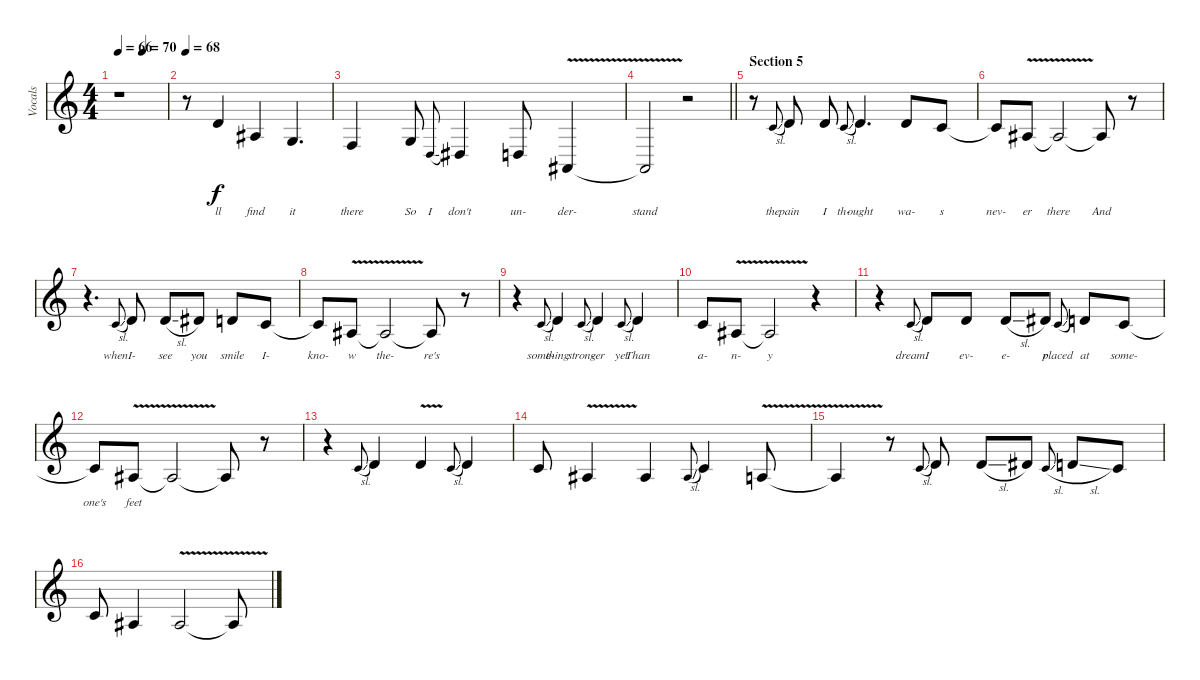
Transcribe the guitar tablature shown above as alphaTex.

\track ("Vocals" "Vocals") {instrument tenorsax}
\staff {score}
\tuning (E4 B3 G3 D3 A2 E2) {hide}
\ts (4 4)
\tempo 66
\tempo (70 0.5)
\clef g2
\ks c
r.1{dy f} |
\tempo 68
r.8 12.4.4{lyrics (0 "ll") lyrics (1 "") lyrics (2 "") lyrics (3 "") lyrics (4 "")} 8.4.4{lyrics (0 "find") lyrics (1 "") lyrics (2 "") lyrics (3 "") lyrics (4 "")} 5.4.4{d lyrics (0 "it") lyrics (1 "") lyrics (2 "") lyrics (3 "") lyrics (4 "")} |
3.4.4{lyrics (0 "there") lyrics (1 "") lyrics (2 "") lyrics (3 "") lyrics (4 "")} 5.4.8{lyrics (0 "So") lyrics (1 "") lyrics (2 "") lyrics (3 "") lyrics (4 "")} 0.4{sl}.8{lyrics (0 "I") lyrics (1 "") lyrics (2 "") lyrics (3 "") lyrics (4 "") gr onbeat} 1.4.4{lyrics (0 "don't") lyrics (1 "") lyrics (2 "") lyrics (3 "") lyrics (4 "")} 0.4.8{lyrics (0 "un-") lyrics (1 "") lyrics (2 "") lyrics (3 "") lyrics (4 "")} 1.5{v}.4{lyrics (0 "der-") lyrics (1 "") lyrics (2 "") lyrics (3 "") lyrics (4 "")} |
\barLineRight lightlight
1.5{t}.2{lyrics (0 "stand") lyrics (1 "") lyrics (2 "") lyrics (3 "") lyrics (4 "")} r.2 |
\section ("" "Section 5")
r.8 10.4{sl}.8{lyrics (0 "the") lyrics (1 "") lyrics (2 "") lyrics (3 "") lyrics (4 "") gr onbeat} 12.4.8{lyrics (0 "pain") lyrics (1 "") lyrics (2 "") lyrics (3 "") lyrics (4 "")} 12.4.8{lyrics (0 "I") lyrics (1 "") lyrics (2 "") lyrics (3 "") lyrics (4 "")} 10.4{sl}.8{lyrics (0 "th-") lyrics (1 "") lyrics (2 "") lyrics (3 "") lyrics (4 "") gr onbeat} 12.4.4{d lyrics (0 "ought") lyrics (1 "") lyrics (2 "") lyrics (3 "") lyrics (4 "")} 12.4.8{lyrics (0 "wa-") lyrics (1 "") lyrics (2 "") lyrics (3 "") lyrics (4 "")} 10.4.8{lyrics (0 "s") lyrics (1 "") lyrics (2 "") lyrics (3 "") lyrics (4 "")} |
10.4{t}.8{lyrics (0 "nev-") lyrics (1 "") lyrics (2 "") lyrics (3 "") lyrics (4 "")} 8.4{v}.8{lyrics (0 "er") lyrics (1 "") lyrics (2 "") lyrics (3 "") lyrics (4 "")} 8.4{t}.2{lyrics (0 "there") lyrics (1 "") lyrics (2 "") lyrics (3 "") lyrics (4 "")} 8.4{t}.8{lyrics (0 "And") lyrics (1 "") lyrics (2 "") lyrics (3 "") lyrics (4 "")} r.8 |
r.4{d} 10.4{sl}.8{lyrics (0 "when") lyrics (1 "") lyrics (2 "") lyrics (3 "") lyrics (4 "") gr onbeat} 12.4.8{lyrics (0 "I-") lyrics (1 "") lyrics (2 "") lyrics (3 "") lyrics (4 "")} 12.4{sl}.8{lyrics (0 "see") lyrics (1 "") lyrics (2 "") lyrics (3 "") lyrics (4 "")} 13.4.8{lyrics (0 "you") lyrics (1 "") lyrics (2 "") lyrics (3 "") lyrics (4 "")} 12.4.8{lyrics (0 "smile") lyrics (1 "") lyrics (2 "") lyrics (3 "") lyrics (4 "")} 10.4.8{lyrics (0 "I-") lyrics (1 "") lyrics (2 "") lyrics (3 "") lyrics (4 "")} |
10.4{t}.8{lyrics (0 "kno-") lyrics (1 "") lyrics (2 "") lyrics (3 "") lyrics (4 "")} 8.4{v}.8{lyrics (0 "w") lyrics (1 "") lyrics (2 "") lyrics (3 "") lyrics (4 "")} 8.4{t}.2{lyrics (0 "the-") lyrics (1 "") lyrics (2 "") lyrics (3 "") lyrics (4 "")} 8.4{t}.8{lyrics (0 "re's") lyrics (1 "") lyrics (2 "") lyrics (3 "") lyrics (4 "")} r.8 |
r.4 10.4{sl}.8{lyrics (0 "some-") lyrics (1 "") lyrics (2 "") lyrics (3 "") lyrics (4 "") gr onbeat} 12.4.4{lyrics (0 "thing") lyrics (1 "") lyrics (2 "") lyrics (3 "") lyrics (4 "")} 10.4{sl}.8{lyrics (0 "stron-") lyrics (1 "") lyrics (2 "") lyrics (3 "") lyrics (4 "") gr onbeat} 12.4.4{lyrics (0 "ger") lyrics (1 "") lyrics (2 "") lyrics (3 "") lyrics (4 "")} 10.4{sl}.8{lyrics (0 "yet") lyrics (1 "") lyrics (2 "") lyrics (3 "") lyrics (4 "") gr onbeat} 12.4.4{lyrics (0 "Than") lyrics (1 "") lyrics (2 "") lyrics (3 "") lyrics (4 "")} |
10.4.8{lyrics (0 "a-") lyrics (1 "") lyrics (2 "") lyrics (3 "") lyrics (4 "")} 8.4{v}.8{lyrics (0 "n-") lyrics (1 "") lyrics (2 "") lyrics (3 "") lyrics (4 "")} 8.4{t}.2{lyrics (0 "y") lyrics (1 "") lyrics (2 "") lyrics (3 "") lyrics (4 "")} r.4 |
r.4 10.4{sl}.8{lyrics (0 "dream") lyrics (1 "") lyrics (2 "") lyrics (3 "") lyrics (4 "") gr onbeat} 12.4.8{lyrics (0 "I") lyrics (1 "") lyrics (2 "") lyrics (3 "") lyrics (4 "")} 12.4.8{lyrics (0 "ev-") lyrics (1 "") lyrics (2 "") lyrics (3 "") lyrics (4 "")} 12.4{sl}.8{lyrics (0 "e-") lyrics (1 "") lyrics (2 "") lyrics (3 "") lyrics (4 "")} 13.4.8{lyrics (0 "r") lyrics (1 "") lyrics (2 "") lyrics (3 "") lyrics (4 "")} 10.4{sl}.8{lyrics (0 "placed") lyrics (1 "") lyrics (2 "") lyrics (3 "") lyrics (4 "") gr onbeat} 12.4.8{lyrics (0 "at") lyrics (1 "") lyrics (2 "") lyrics (3 "") lyrics (4 "")} 10.4.8{lyrics (0 "some-") lyrics (1 "") lyrics (2 "") lyrics (3 "") lyrics (4 "")} |
10.4{t}.8{lyrics (0 "one's") lyrics (1 "") lyrics (2 "") lyrics (3 "") lyrics (4 "")} 8.4{v}.8{lyrics (0 "feet") lyrics (1 "") lyrics (2 "") lyrics (3 "") lyrics (4 "")} 8.4{t}.2 8.4{t}.8 r.8 |
r.4 10.4{sl}.8{gr onbeat} 12.4.4 12.4{v}.4 10.4{sl}.8{gr onbeat} 12.4.4 |
10.4.8 8.4{v}.4 8.4.4 8.4{sl}.8{gr onbeat} 10.4.4 7.4{v}.8 |
7.4{t}.4 r.8 10.4{sl}.8{gr onbeat} 12.4.8 12.4{sl}.8 13.4.8 10.4{sl}.8{gr onbeat} 12.4{sl}.8 10.4.8 |
10.4.8 8.4.4 8.4{v}.2 8.4{t}.8
